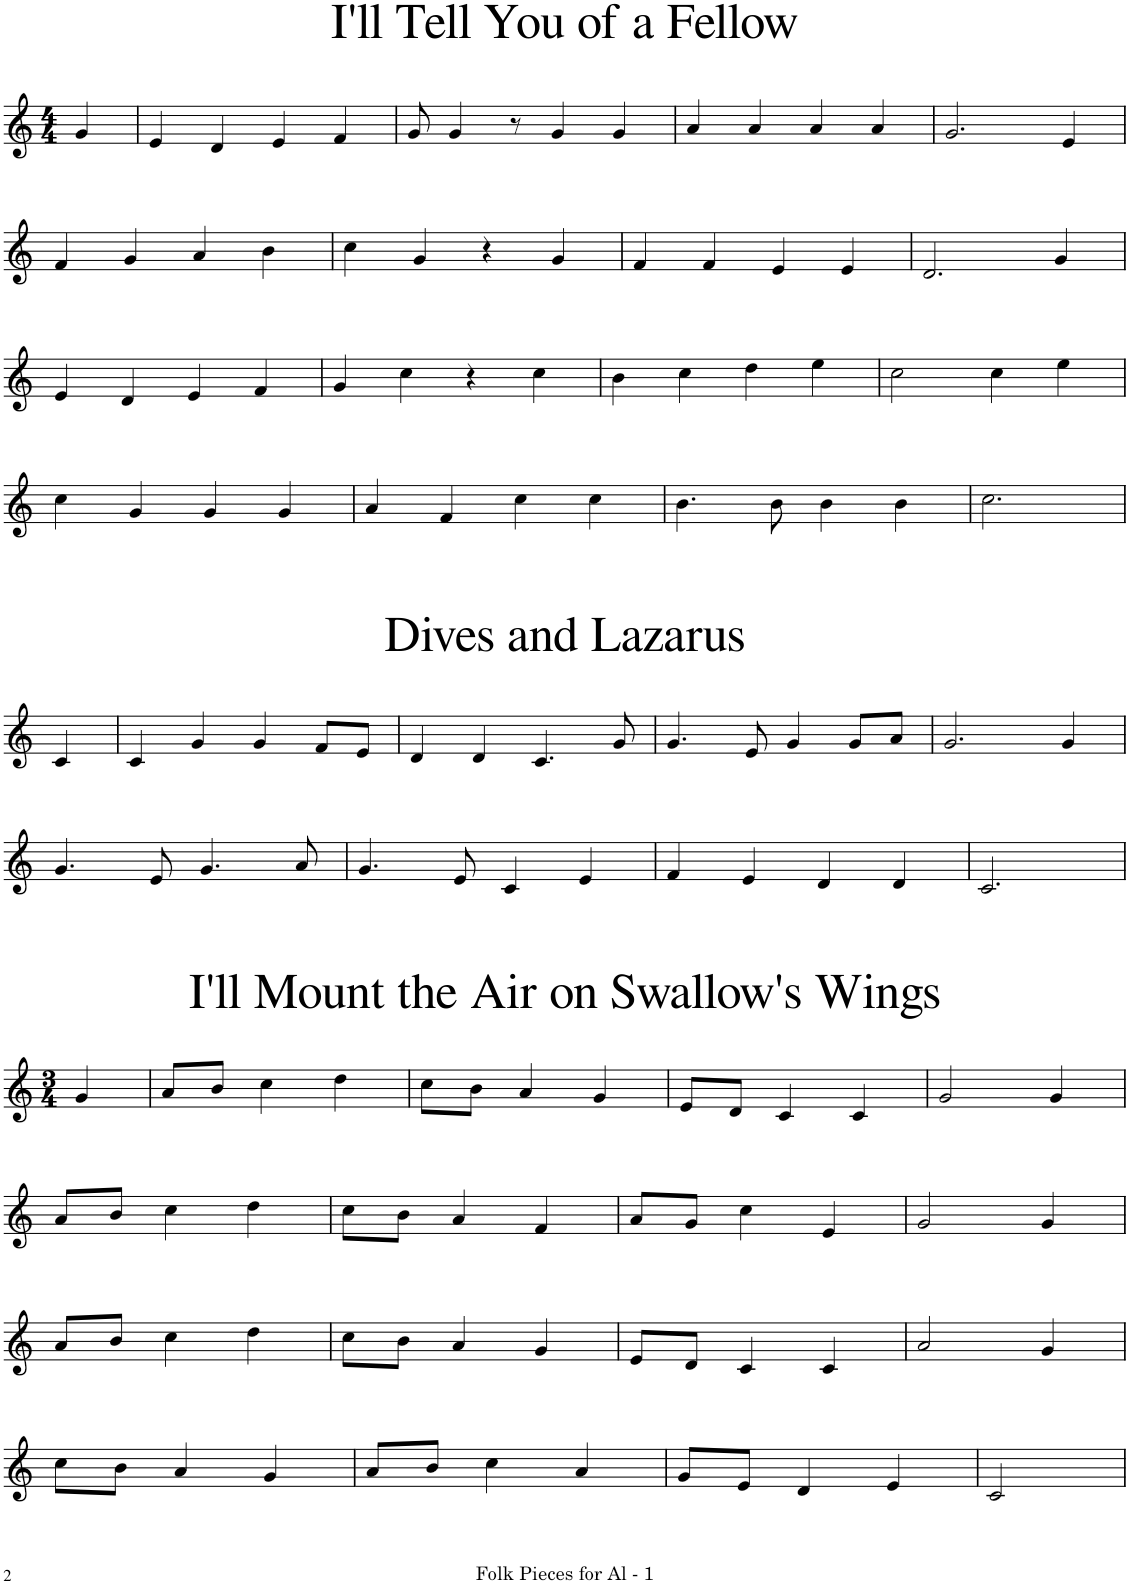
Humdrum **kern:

**kern
*part1
*staff1
*I"Bb Cornet
!!LO:PB:g=z
*clefG2
*Trd1c2
*k[]
*M4/4
=31
4g/
=32
4e/
4d/
4e/
4f/
=33
8g/
4g/
8r
4g/
4g/
=34
4a/
4a/
4a/
4a/
=35
2.g/
4e/
!!LO:LB:g=z
=36
4f/
4g/
4a/
4b\
=37
4cc\
4g/
4r
4g/
=38
4f/
4f/
4e/
4e/
=39
2.d/
4g/
!!LO:LB:g=z
=40
4e/
4d/
4e/
4f/
=41
4g/
4cc\
4r
4cc\
=42
4b\
4cc\
4dd\
4ee\
=43
2cc\
4cc\
4ee\
!!LO:LB:g=z
=44
4cc\
4g/
4g/
4g/
=45
4a/
4f/
4cc\
4cc\
=46
4.b\
8b\
4b\
4b\
=47
2.cc\
!!LO:LB:g=z
=48
4c/
=49
4c/
4g/
4g/
8f/L
8e/J
=50
4d/
4d/
4.c/
8g/
=51
4.g/
8e/
4g/
8g/L
8a/J
=52
2.g/
4g/
!!LO:LB:g=z
=53
4.g/
8e/
4.g/
8a/
=54
4.g/
8e/
4c/
4e/
=55
4f/
4e/
4d/
4d/
=56
2.c/
!!LO:LB:g=z
=57
*M3/4
4g/
=58
8a/L
8b/J
4cc\
4dd\
=59
8cc\L
8b\J
4a/
4g/
=60
8e/L
8d/J
4c/
4c/
=61
2g/
4g/
!!LO:LB:g=z
=62
8a/L
8b/J
4cc\
4dd\
=63
8cc\L
8b\J
4a/
4f/
=64
8a/L
8g/J
4cc\
4e/
=65
2g/
4g/
!!LO:LB:g=z
=66
8a/L
8b/J
4cc\
4dd\
=67
8cc\L
8b\J
4a/
4g/
=68
8e/L
8d/J
4c/
4c/
=69
2a/
4g/
!!LO:LB:g=z
=70
8cc\L
8b\J
4a/
4g/
=71
8a/L
8b/J
4cc\
4a/
=72
8g/L
8e/J
4d/
4e/
=73
2c/
=
*-
